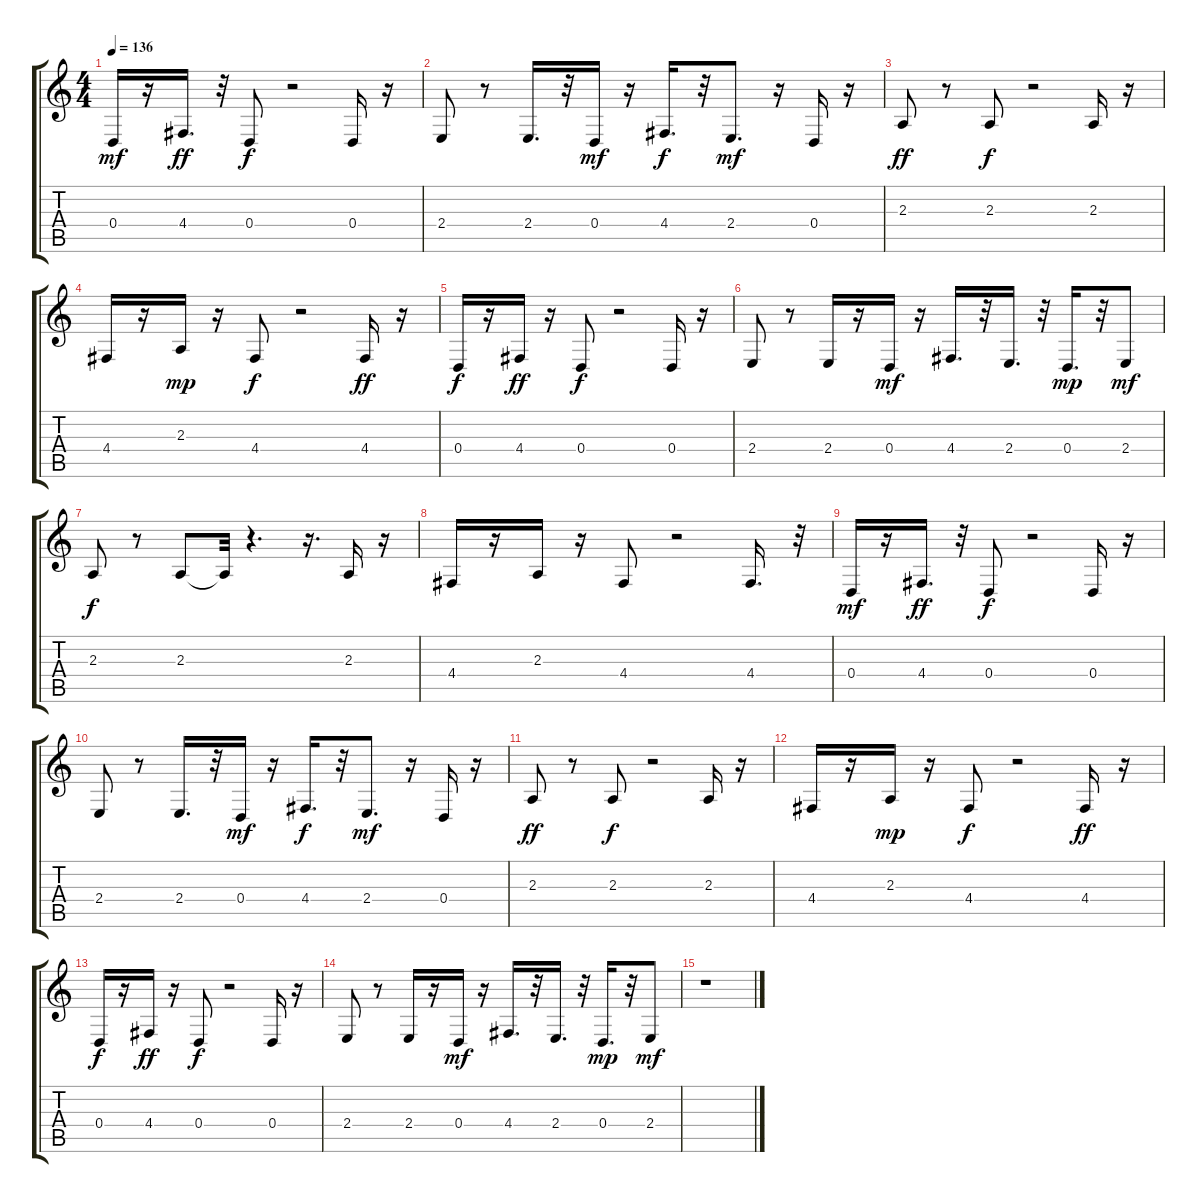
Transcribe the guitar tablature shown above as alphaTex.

\track "" {instrument pad3polysynth}
\staff {score tabs}
\tuning (E4 B3 G3 D3 A2 E2) {hide}
\ts (4 4)
\tempo 136
\clef g2
\ks c
0.4.16{dy mf} r.16 4.4.16{d dy ff} r.32 0.4.8{dy f} r.2 0.4.16 r.16 |
2.4.8 r.8 2.4.16{d} r.32 0.4.16{dy mf} r.16 4.4.16{d dy f} r.32 2.4.8{d dy mf} r.16 0.4.16 r.16 |
2.3.8{dy ff} r.8 2.3.8{dy f} r.2 2.3.16 r.16 |
4.4.16 r.16 2.3.16{dy mp} r.16 4.4.8{dy f} r.2 4.4.16{dy ff} r.16 |
0.4.16{dy f} r.16 4.4.16{dy ff} r.16 0.4.8{dy f} r.2 0.4.16 r.16 |
2.4.8 r.8 2.4.16 r.16 0.4.16{dy mf} r.16 4.4.16{d} r.32 2.4.16{d} r.32 0.4.16{d dy mp} r.32 2.4.8{dy mf} |
2.3.8{dy f} r.8 2.3.8 2.3{t}.32 r.4{d} r.16{d} 2.3.16 r.16 |
4.4.16 r.16 2.3.16 r.16 4.4.8 r.2 4.4.16{d} r.32 |
0.4.16{dy mf} r.16 4.4.16{d dy ff} r.32 0.4.8{dy f} r.2 0.4.16 r.16 |
2.4.8 r.8 2.4.16{d} r.32 0.4.16{dy mf} r.16 4.4.16{d dy f} r.32 2.4.8{d dy mf} r.16 0.4.16 r.16 |
2.3.8{dy ff} r.8 2.3.8{dy f} r.2 2.3.16 r.16 |
4.4.16 r.16 2.3.16{dy mp} r.16 4.4.8{dy f} r.2 4.4.16{dy ff} r.16 |
0.4.16{dy f} r.16 4.4.16{dy ff} r.16 0.4.8{dy f} r.2 0.4.16 r.16 |
2.4.8 r.8 2.4.16 r.16 0.4.16{dy mf} r.16 4.4.16{d} r.32 2.4.16{d} r.32 0.4.16{d dy mp} r.32 2.4.8{dy mf} |
r.1
